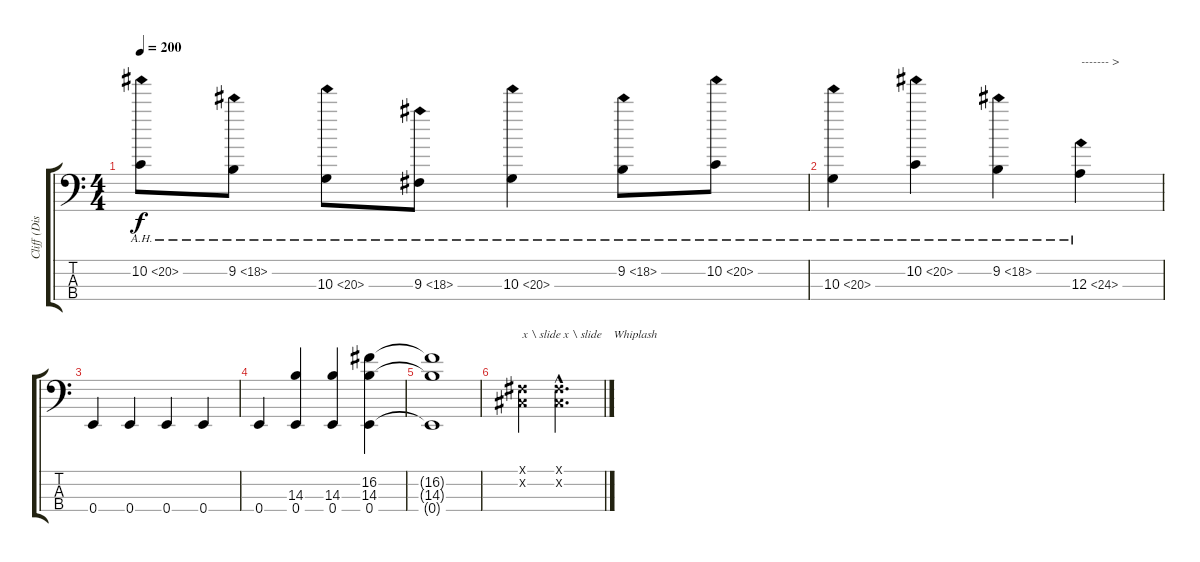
\track ("Cliff (Distortion Bass)" "Cliff (Dis") {instrument distortionguitar}
\staff {score tabs}
\tuning (G2 D2 A1 E1) {hide}
\ts (4 4)
\tempo 200
\clef f4
\ks c
10.2{ah 10}.8{dy f} 9.2{ah 9}.8 10.3{ah 10}.8 9.3{ah 9}.8 10.3{ah 10}.4 9.2{ah 9}.8 10.2{ah 10}.8 |
10.3{ah 10}.4 10.2{ah 10}.4 9.2{ah 9}.4 12.3{ah 12}.4{txt "------- >"} |
0.4.4 0.4.4 0.4.4 0.4.4 |
0.4.4 (14.3 0.4).4 (14.3 0.4).4 (16.2 14.3 0.4).4 |
(16.2{t} 14.3{t} 0.4{t}).1 |
(-1.1{x} -1.2{x}).4{txt "x \\ slide x \\ slide"} (-1.1{hac x} -1.2{hac x}).2{d txt "                  Whiplash"}
